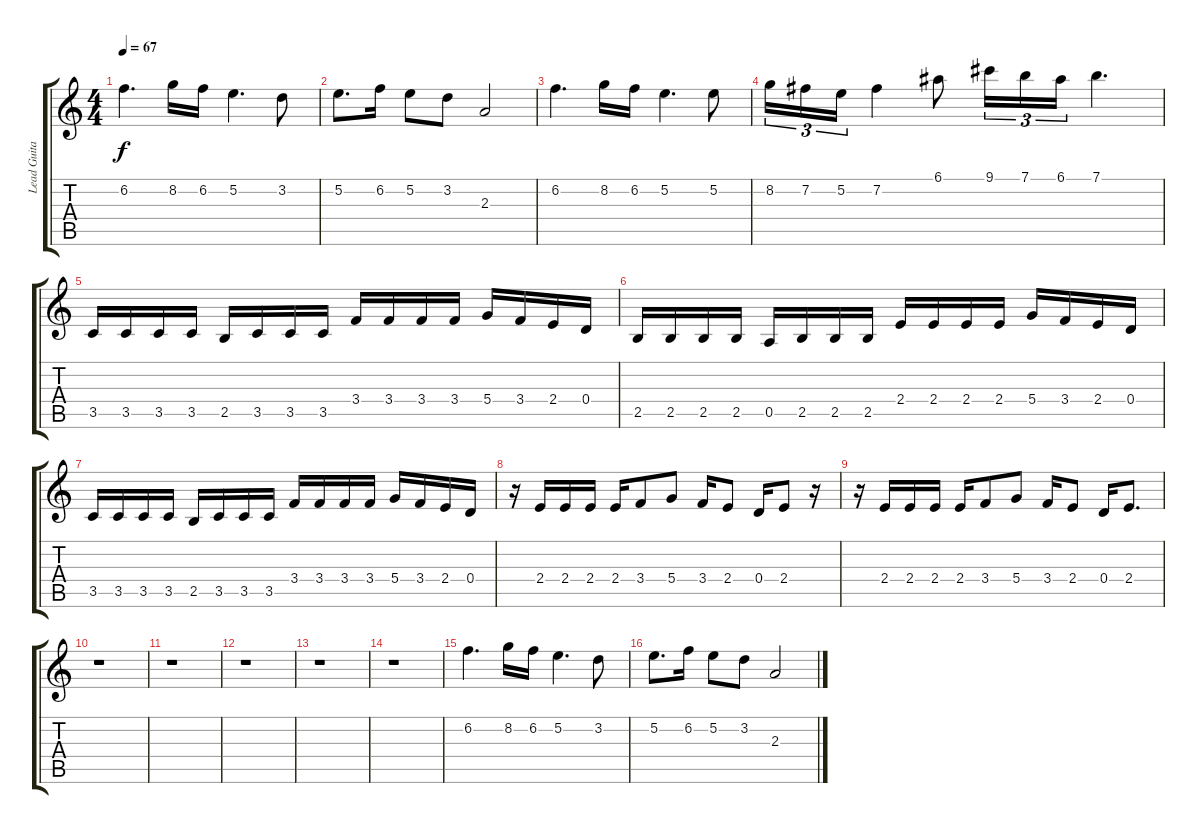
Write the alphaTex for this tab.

\track ("Lead Guitar" "Lead Guita") {instrument distortionguitar}
\staff {score tabs}
\tuning (E4 B3 G3 D3 A2 E2) {hide}
\ts (4 4)
\tempo 67
\clef g2
\ks c
6.2.4{d dy f} 8.2.16 6.2.16 5.2.4{d} 3.2.8 |
5.2.8{d} 6.2.16 5.2.8 3.2.8 2.3.2 |
6.2.4{d} 8.2.16 6.2.16 5.2.4{d} 5.2.8 |
8.2.16{tu (3 2)} 7.2.16{tu (3 2)} 5.2.16{tu (3 2)} 7.2.4 6.1.8 9.1.16{tu (3 2)} 7.1.16{tu (3 2)} 6.1.16{tu (3 2)} 7.1.4{d} |
3.5.16 3.5.16 3.5.16 3.5.16 2.5.16 3.5.16 3.5.16 3.5.16 3.4.16 3.4.16 3.4.16 3.4.16 5.4.16 3.4.16 2.4.16 0.4.16 |
2.5.16 2.5.16 2.5.16 2.5.16 0.5.16 2.5.16 2.5.16 2.5.16 2.4.16 2.4.16 2.4.16 2.4.16 5.4.16 3.4.16 2.4.16 0.4.16 |
3.5.16 3.5.16 3.5.16 3.5.16 2.5.16 3.5.16 3.5.16 3.5.16 3.4.16 3.4.16 3.4.16 3.4.16 5.4.16 3.4.16 2.4.16 0.4.16 |
r.16 2.4.16 2.4.16 2.4.16 2.4.16 3.4.8 5.4.8 3.4.16 2.4.8 0.4.16 2.4.8 r.16 |
r.16 2.4.16 2.4.16 2.4.16 2.4.16 3.4.8 5.4.8 3.4.16 2.4.8 0.4.16 2.4.8{d} |
r.1 |
r.1 |
r.1 |
r.1 |
r.1 |
6.2.4{d} 8.2.16 6.2.16 5.2.4{d} 3.2.8 |
5.2.8{d} 6.2.16 5.2.8 3.2.8 2.3.2
